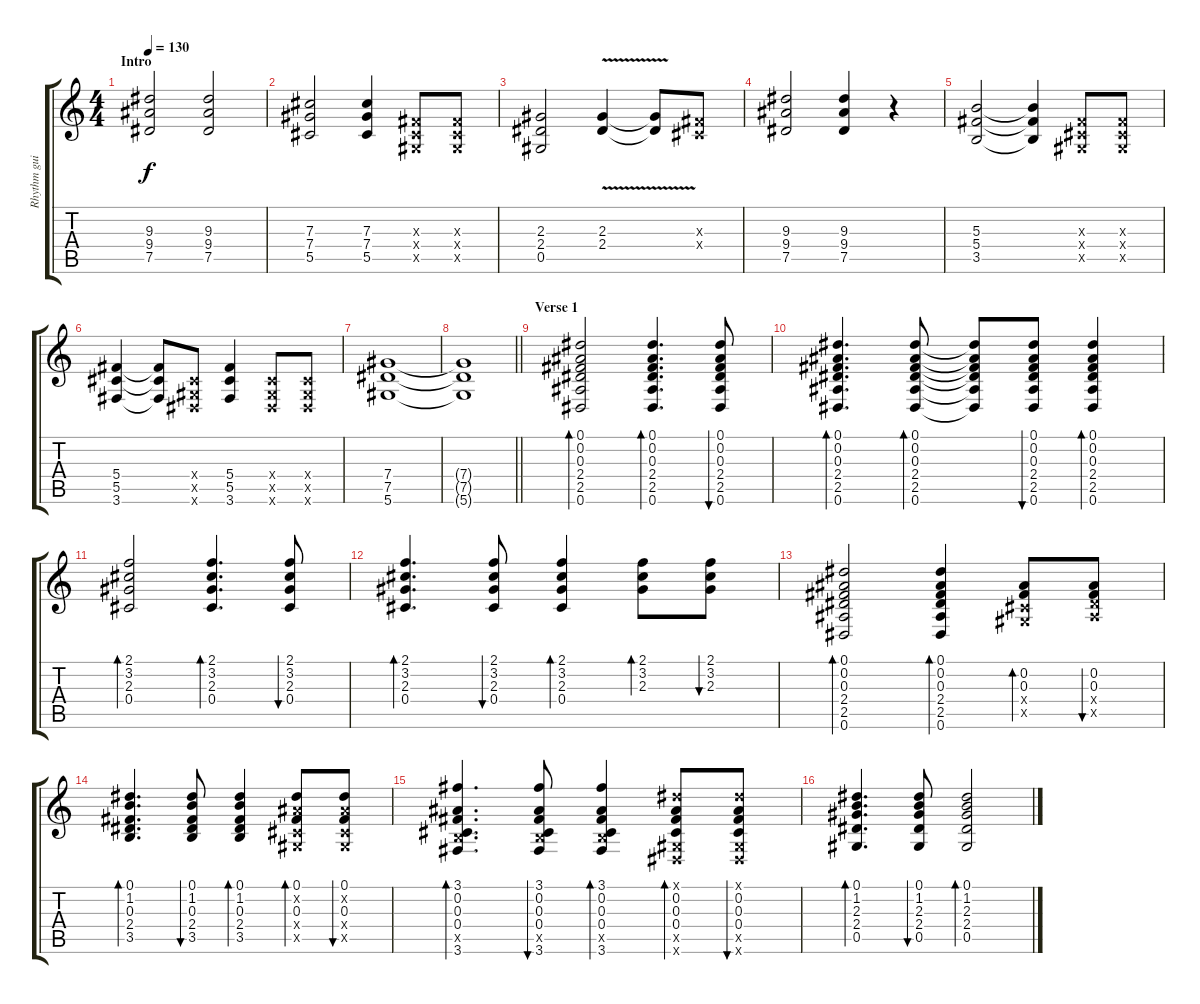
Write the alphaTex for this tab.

\track ("Rhythm guitar" "Rhythm gui") {instrument overdrivenguitar}
\staff {score tabs}
\tuning (Eb4 Bb3 Gb3 Db3 Ab2 Eb2) {hide}
\ts (4 4)
\section ("" "Intro")
\tempo 130
\clef g2
\ks c
(9.3 9.4 7.5).2{dy f instrument overdrivenguitar} (9.3 9.4 7.5).2 |
(7.3 7.4 5.5).2 (7.3 7.4 5.5).4 (0.3{x} 0.4{x} 0.5{x}).8 (0.3{x} 0.4{x} 0.5{x}).8 |
(2.3 2.4 0.5).2 (2.3{v} 2.4{v}).4 (2.3{t} 2.4{t}).8 (0.3{x} 0.4{x}).8 |
(9.3 9.4 7.5).2 (9.3 9.4 7.5).4 r.4 |
(5.3 5.4 3.5).2 (5.3{t} 5.4{t} 3.5{t}).4 (0.3{x} 0.4{x} 0.5{x}).8 (0.3{x} 0.4{x} 0.5{x}).8 |
(5.4 5.5 3.6).4 (5.4{t} 5.5{t} 3.6{t}).8 (0.4{x} 0.5{x} 0.6{x}).8 (5.4 5.5 3.6).4 (0.4{x} 0.5{x} 0.6{x}).8 (0.4{x} 0.5{x} 0.6{x}).8 |
(7.4 7.5 5.6).1 |
\barLineRight lightlight
(7.4{t} 7.5{t} 5.6{t}).1{volume 0} |
\section ("" "Verse 1")
(0.1 0.2 0.3 2.4 2.5 0.6).2{bd 60 volume 5 instrument acousticguitarsteel} (0.1 0.2 0.3 2.4 2.5 0.6).4{d bd 60} (0.1 0.2 0.3 2.4 2.5 0.6).8{bu 60} |
(0.1 0.2 0.3 2.4 2.5 0.6).4{d bd 30} (0.1 0.2 0.3 2.4 2.5 0.6).8{bd 30} (0.1{t} 0.2{t} 0.3{t} 2.4{t} 2.5{t} 0.6{t}).8 (0.1 0.2 0.3 2.4 2.5 0.6).8{bu 30} (0.1 0.2 0.3 2.4 2.5 0.6).4{bd 30} |
(2.1 3.2 2.3 0.4).2{bd 30} (2.1 3.2 2.3 0.4).4{d bd 30} (2.1 3.2 2.3 0.4).8{bu 30} |
(2.1 3.2 2.3 0.4).4{d bd 30} (2.1 3.2 2.3 0.4).8{bu 30} (2.1 3.2 2.3 0.4).4{bd 30} (2.1 3.2 2.3).8{bd 30} (2.1 3.2 2.3).8{bu 30} |
(0.1 0.2 0.3 2.4 2.5 0.6).2{bd 30} (0.1 0.2 0.3 2.4 2.5 0.6).4{bd 30} (0.2 0.3 0.4{x} 0.5{x}).8{bd 30} (0.2 0.3 2.4{x} 2.5{x}).8{bu 30} |
(0.1 1.2 0.3 2.4 3.5).4{d bd 30} (0.1 1.2 0.3 2.4 3.5).8{bu 30} (0.1 1.2 0.3 2.4 3.5).4{bd 30} (0.1 0.2{x} 0.3 0.4{x} 0.5{x}).8{bd 30} (0.1 0.2{x} 0.3 0.4{x} 0.5{x}).8{bu 30} |
(3.1 0.2 0.3 0.4 3.5{x} 3.6).4{d bd 30} (3.1 0.2 0.3 0.4 3.5{x} 3.6).8{bu 30} (3.1 0.2 0.3 0.4 3.5{x} 3.6).4{bd 30} (0.1{x} 0.2 0.3 0.4 0.5{x} 0.6{x}).8{bd 30} (0.1{x} 0.2 0.3 0.4 0.5{x} 0.6{x}).8{bu 30} |
(0.1 1.2 2.3 2.4 0.5).4{d bd 30} (0.1 1.2 2.3 2.4 0.5).8{bu 30} (0.1 1.2 2.3 2.4 0.5).2{bd 30}
